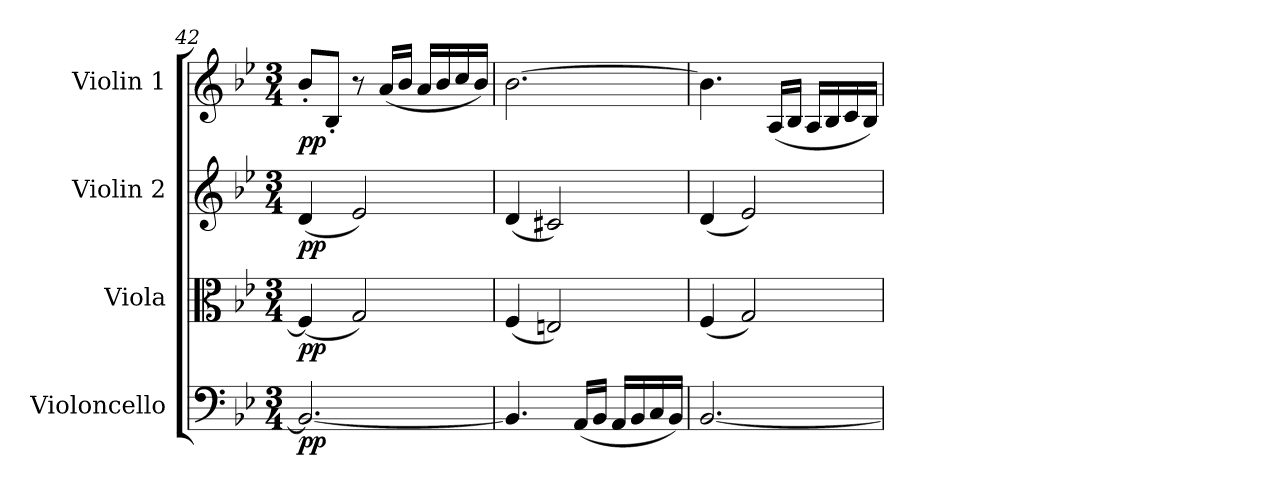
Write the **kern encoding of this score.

**kern	**dynam	**kern	**dynam	**kern	**dynam	**kern	**dynam
*part4	*part4	*part3	*part3	*part2	*part2	*part1	*part1
*staff4	*staff4	*staff3	*staff3	*staff2	*staff2	*staff1	*staff1
*I"Violoncello	*	*I"Viola	*	*I"Violin 2	*	*I"Violin 1	*
*I'Vc	*	*I'Vla	*	*I'Vln	*	*I'Vln	*
*clefF4	*	*clefC3	*	*clefG2	*	*clefG2	*
*k[b-e-]	*	*k[b-e-]	*	*k[b-e-]	*	*k[b-e-]	*
*M3/4	*	*M3/4	*	*M3/4	*	*M3/4	*
=42	=42	=42	=42	=42	=42	=42	=42
!	!LO:DY:b	!	!LO:DY:b	!	!LO:DY:b	!	!LO:DY:b
2.BB-/_	pp	(4F/]	pp	(4d/	pp	8b-'/L	pp
.	.	.	.	.	.	8B-'/J	.
.	.	2G/)	.	2e-/)	.	8r	.
.	.	.	.	.	.	(<16a/LL	.
.	.	.	.	.	.	16b-/JJ	.
.	.	.	.	.	.	16a/LL	.
.	.	.	.	.	.	16b-/	.
.	.	.	.	.	.	16cc/	.
.	.	.	.	.	.	16b-/JJ)	.
=43	=43	=43	=43	=43	=43	=43	=43
4.BB-/]	.	(4F/	.	(<4d/	.	[2.b-\	.
.	.	2En/)	.	2c#X/)	.	.	.
(16AA/LL	.	.	.	.	.	.	.
16BB-/JJ	.	.	.	.	.	.	.
16AA/LL	.	.	.	.	.	.	.
16BB-/	.	.	.	.	.	.	.
16C/	.	.	.	.	.	.	.
16BB-/JJ)	.	.	.	.	.	.	.
=44	=44	=44	=44	=44	=44	=44	=44
[2.BB-/	.	(4F/	.	(<4d/	.	4.b-\]	.
.	.	2G/)	.	2e-/)	.	.	.
.	.	.	.	.	.	(<16A/LL	.
.	.	.	.	.	.	16B-/JJ	.
.	.	.	.	.	.	16A/LL	.
.	.	.	.	.	.	16B-/	.
.	.	.	.	.	.	16c/	.
.	.	.	.	.	.	16B-/JJ)	.
=	=	=	=	=	=	=	=
*-	*-	*-	*-	*-	*-	*-	*-
